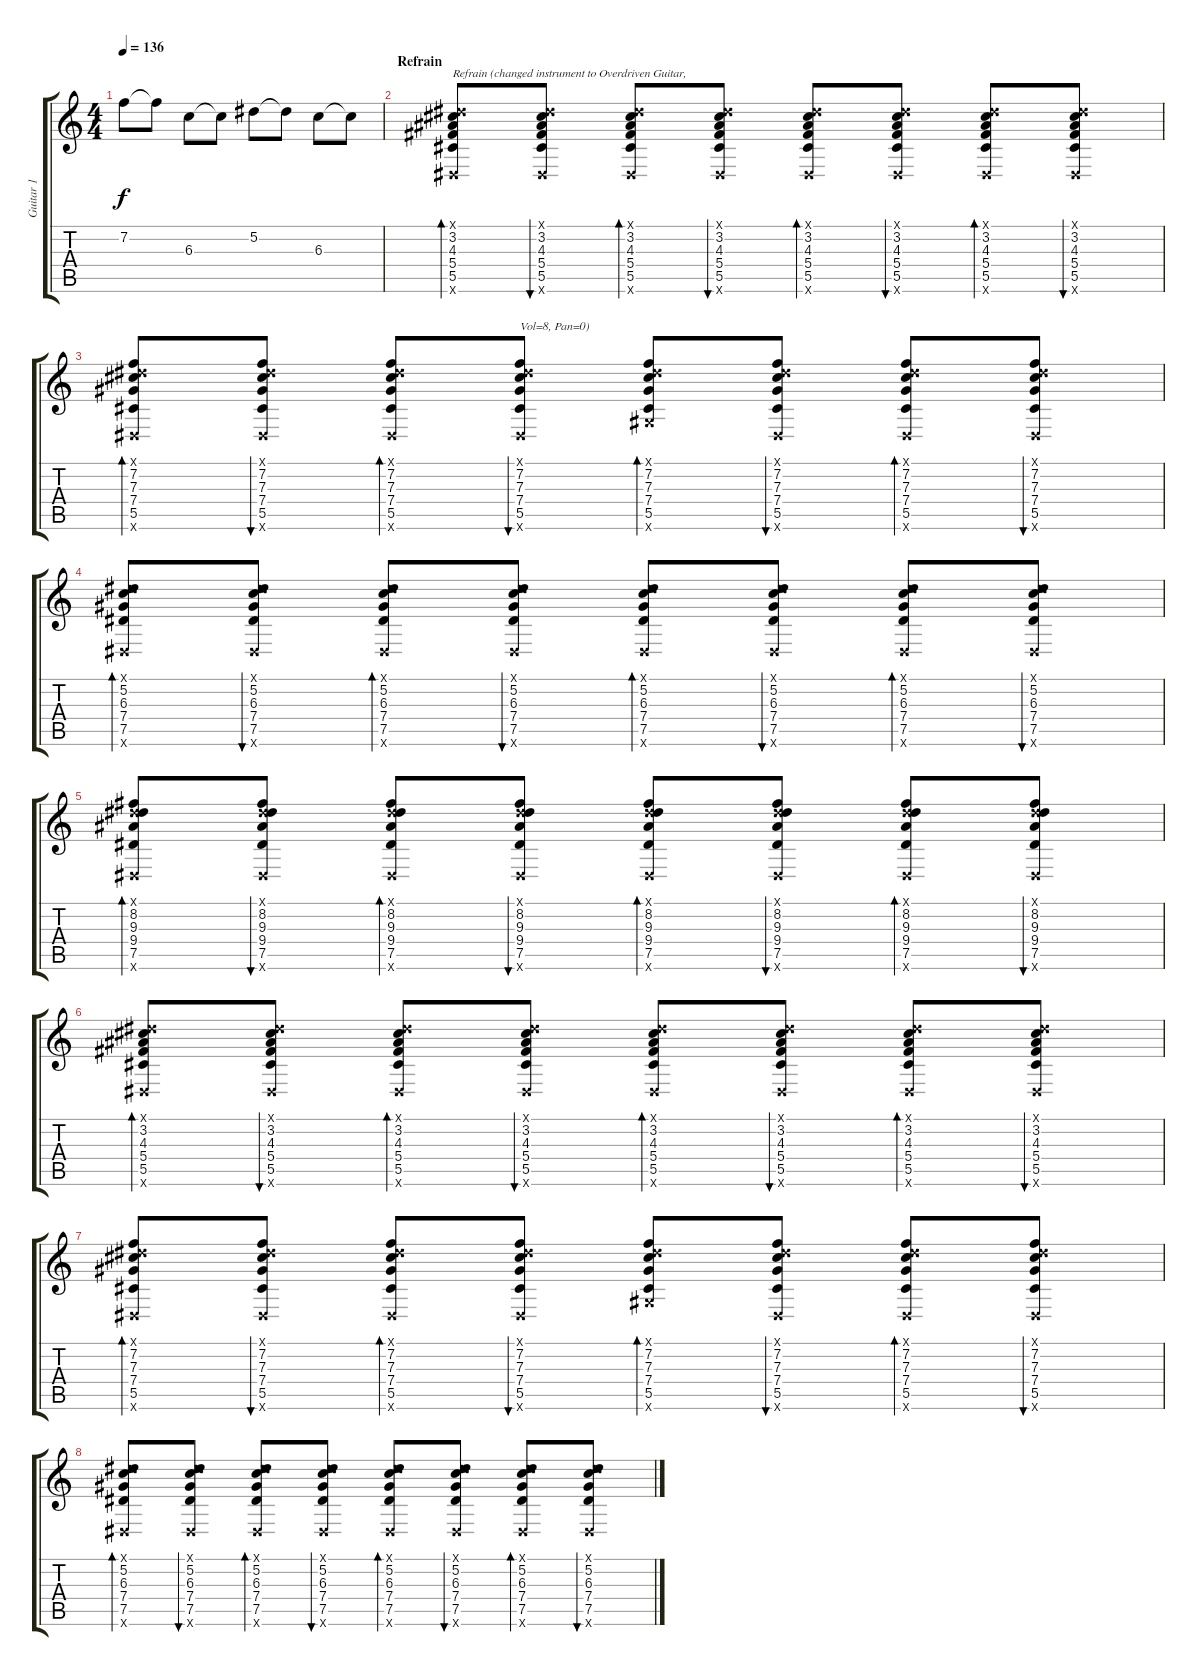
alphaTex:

\track ("Guitar 1 " "Guitar 1 ") {instrument distortionguitar}
\staff {score tabs}
\tuning (Eb4 Bb3 Gb3 Db3 Ab2 Eb2) {hide}
\ts (4 4)
\tempo 136
\clef g2
\ks c
7.2.8{dy f} 7.2{t}.8 6.3.8 6.3{t}.8 5.2.8 5.2{t}.8 6.3.8 6.3{t}.8 |
\section ("" "Refrain")
(0.1{x} 3.2 4.3 5.4 5.5 0.6{x}).8{bd 60 txt "Refrain (changed instrument to Overdriven Guitar, " volume 8 balance 8 instrument overdrivenguitar} (0.1{x} 3.2 4.3 5.4 5.5 0.6{x}).8{bu 60} (0.1{x} 3.2 4.3 5.4 5.5 0.6{x}).8{bd 60} (0.1{x} 3.2 4.3 5.4 5.5 0.6{x}).8{bu 60} (0.1{x} 3.2 4.3 5.4 5.5 0.6{x}).8{bd 60} (0.1{x} 3.2 4.3 5.4 5.5 0.6{x}).8{bu 60} (0.1{x} 3.2 4.3 5.4 5.5 0.6{x}).8{bd 60} (0.1{x} 3.2 4.3 5.4 5.5 0.6{x}).8{bu 60} |
(0.1{x} 7.2 7.3 7.4 5.5 0.6{x}).8{bd 60} (0.1{x} 7.2 7.3 7.4 5.5 0.6{x}).8{bu 60} (0.1{x} 7.2 7.3 7.4 5.5 0.6{x}).8{bd 60} (0.1{x} 7.2 7.3 7.4 5.5 0.6{x}).8{bu 60 txt "Vol=8, Pan=0)"} (0.1{x} 7.2 7.3 7.4 5.5 5.6{x}).8{bd 60} (0.1{x} 7.2 7.3 7.4 5.5 0.6{x}).8{bu 60} (0.1{x} 7.2 7.3 7.4 5.5 0.6{x}).8{bd 60} (0.1{x} 7.2 7.3 7.4 5.5 0.6{x}).8{bu 60} |
(0.1{x} 5.2 6.3 7.4 7.5 0.6{x}).8{bd 60} (0.1{x} 5.2 6.3 7.4 7.5 0.6{x}).8{bu 60} (0.1{x} 5.2 6.3 7.4 7.5 0.6{x}).8{bd 60} (0.1{x} 5.2 6.3 7.4 7.5 0.6{x}).8{bu 60} (0.1{x} 5.2 6.3 7.4 7.5 0.6{x}).8{bd 60} (0.1{x} 5.2 6.3 7.4 7.5 0.6{x}).8{bu 60} (0.1{x} 5.2 6.3 7.4 7.5 0.6{x}).8{bd 60} (0.1{x} 5.2 6.3 7.4 7.5 0.6{x}).8{bu 60} |
(0.1{x} 8.2 9.3 9.4 7.5 0.6{x}).8{bd 60} (0.1{x} 8.2 9.3 9.4 7.5 0.6{x}).8{bu 60} (0.1{x} 8.2 9.3 9.4 7.5 0.6{x}).8{bd 60} (0.1{x} 8.2 9.3 9.4 7.5 0.6{x}).8{bu 60} (0.1{x} 8.2 9.3 9.4 7.5 0.6{x}).8{bd 60} (0.1{x} 8.2 9.3 9.4 7.5 0.6{x}).8{bu 60} (0.1{x} 8.2 9.3 9.4 7.5 0.6{x}).8{bd 60} (0.1{x} 8.2 9.3 9.4 7.5 0.6{x}).8{bu 60} |
(0.1{x} 3.2 4.3 5.4 5.5 0.6{x}).8{bd 60} (0.1{x} 3.2 4.3 5.4 5.5 0.6{x}).8{bu 60} (0.1{x} 3.2 4.3 5.4 5.5 0.6{x}).8{bd 60} (0.1{x} 3.2 4.3 5.4 5.5 0.6{x}).8{bu 60} (0.1{x} 3.2 4.3 5.4 5.5 0.6{x}).8{bd 60} (0.1{x} 3.2 4.3 5.4 5.5 0.6{x}).8{bu 60} (0.1{x} 3.2 4.3 5.4 5.5 0.6{x}).8{bd 60} (0.1{x} 3.2 4.3 5.4 5.5 0.6{x}).8{bu 60} |
(0.1{x} 7.2 7.3 7.4 5.5 0.6{x}).8{bd 60} (0.1{x} 7.2 7.3 7.4 5.5 0.6{x}).8{bu 60} (0.1{x} 7.2 7.3 7.4 5.5 0.6{x}).8{bd 60} (0.1{x} 7.2 7.3 7.4 5.5 0.6{x}).8{bu 60} (0.1{x} 7.2 7.3 7.4 5.5 5.6{x}).8{bd 60} (0.1{x} 7.2 7.3 7.4 5.5 0.6{x}).8{bu 60} (0.1{x} 7.2 7.3 7.4 5.5 0.6{x}).8{bd 60} (0.1{x} 7.2 7.3 7.4 5.5 0.6{x}).8{bu 60} |
(0.1{x} 5.2 6.3 7.4 7.5 0.6{x}).8{bd 60} (0.1{x} 5.2 6.3 7.4 7.5 0.6{x}).8{bu 60} (0.1{x} 5.2 6.3 7.4 7.5 0.6{x}).8{bd 60} (0.1{x} 5.2 6.3 7.4 7.5 0.6{x}).8{bu 60} (0.1{x} 5.2 6.3 7.4 7.5 0.6{x}).8{bd 60} (0.1{x} 5.2 6.3 7.4 7.5 0.6{x}).8{bu 60} (0.1{x} 5.2 6.3 7.4 7.5 0.6{x}).8{bd 60} (0.1{x} 5.2 6.3 7.4 7.5 0.6{x}).8{bu 60}
